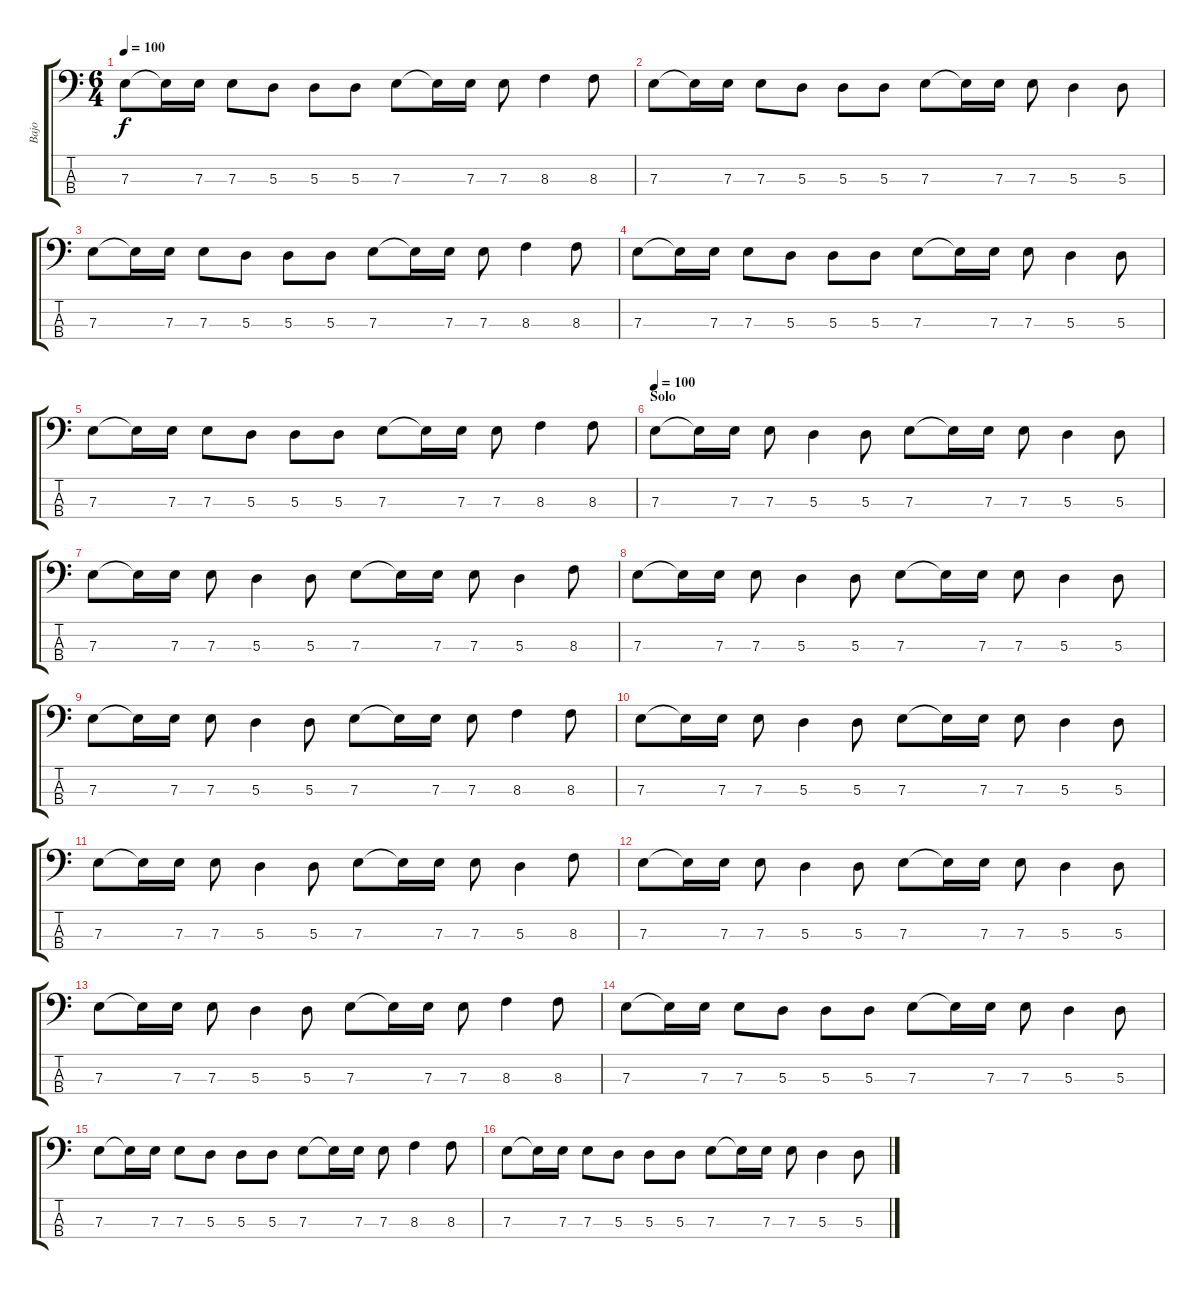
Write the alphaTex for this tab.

\track ("Bajo" "Bajo") {instrument electricbassfinger}
\staff {score tabs}
\tuning (G2 D2 A1 E1) {hide}
\ts (6 4)
\tempo 100
\clef f4
\ks c
7.3.8{dy f} 7.3{t}.16 7.3.16 7.3.8 5.3.8 5.3.8 5.3.8 7.3.8 7.3{t}.16 7.3.16 7.3.8 8.3.4 8.3.8 |
7.3.8 7.3{t}.16 7.3.16 7.3.8 5.3.8 5.3.8 5.3.8 7.3.8 7.3{t}.16 7.3.16 7.3.8 5.3.4 5.3.8 |
7.3.8 7.3{t}.16 7.3.16 7.3.8 5.3.8 5.3.8 5.3.8 7.3.8 7.3{t}.16 7.3.16 7.3.8 8.3.4 8.3.8 |
7.3.8 7.3{t}.16 7.3.16 7.3.8 5.3.8 5.3.8 5.3.8 7.3.8 7.3{t}.16 7.3.16 7.3.8 5.3.4 5.3.8 |
7.3.8 7.3{t}.16 7.3.16 7.3.8 5.3.8 5.3.8 5.3.8 7.3.8 7.3{t}.16 7.3.16 7.3.8 8.3.4 8.3.8 |
\section ("" "Solo")
\tempo 100
7.3.8 7.3{t}.16 7.3.16 7.3.8 5.3.4 5.3.8 7.3.8 7.3{t}.16 7.3.16 7.3.8 5.3.4 5.3.8 |
7.3.8 7.3{t}.16 7.3.16 7.3.8 5.3.4 5.3.8 7.3.8 7.3{t}.16 7.3.16 7.3.8 5.3.4 8.3.8 |
7.3.8 7.3{t}.16 7.3.16 7.3.8 5.3.4 5.3.8 7.3.8 7.3{t}.16 7.3.16 7.3.8 5.3.4 5.3.8 |
7.3.8 7.3{t}.16 7.3.16 7.3.8 5.3.4 5.3.8 7.3.8 7.3{t}.16 7.3.16 7.3.8 8.3.4 8.3.8 |
7.3.8 7.3{t}.16 7.3.16 7.3.8 5.3.4 5.3.8 7.3.8 7.3{t}.16 7.3.16 7.3.8 5.3.4 5.3.8 |
7.3.8 7.3{t}.16 7.3.16 7.3.8 5.3.4 5.3.8 7.3.8 7.3{t}.16 7.3.16 7.3.8 5.3.4 8.3.8 |
7.3.8 7.3{t}.16 7.3.16 7.3.8 5.3.4 5.3.8 7.3.8 7.3{t}.16 7.3.16 7.3.8 5.3.4 5.3.8 |
7.3.8 7.3{t}.16 7.3.16 7.3.8 5.3.4 5.3.8 7.3.8 7.3{t}.16 7.3.16 7.3.8 8.3.4 8.3.8 |
7.3.8 7.3{t}.16 7.3.16 7.3.8 5.3.8 5.3.8 5.3.8 7.3.8 7.3{t}.16 7.3.16 7.3.8 5.3.4 5.3.8 |
7.3.8 7.3{t}.16 7.3.16 7.3.8 5.3.8 5.3.8 5.3.8 7.3.8 7.3{t}.16 7.3.16 7.3.8 8.3.4 8.3.8 |
7.3.8 7.3{t}.16 7.3.16 7.3.8 5.3.8 5.3.8 5.3.8 7.3.8 7.3{t}.16 7.3.16 7.3.8 5.3.4 5.3.8
